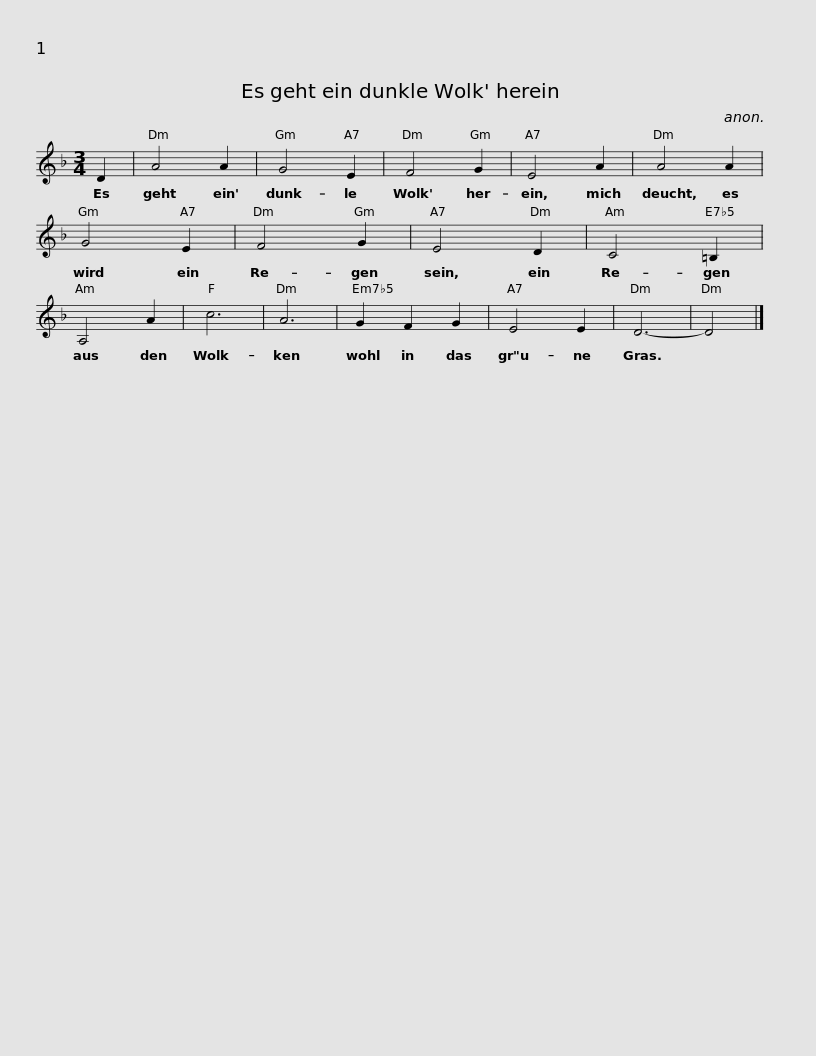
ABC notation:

X:1
L:1/8
M:3/4
I:linebreak $
K:Dmin
V:1 treble
V:1
 D2 | A4 A2 | G4 E2 | F4 G2 | E4 A2 | %5
 A4 A2 | G4 E2 | F4 G2 | E4 D2 |$ C4 =B,2 | %10
 A,4 A2 | c6 | A6 | G2 F2 G2 | E4 E2 | %15
 D6- | D4 |] %17
